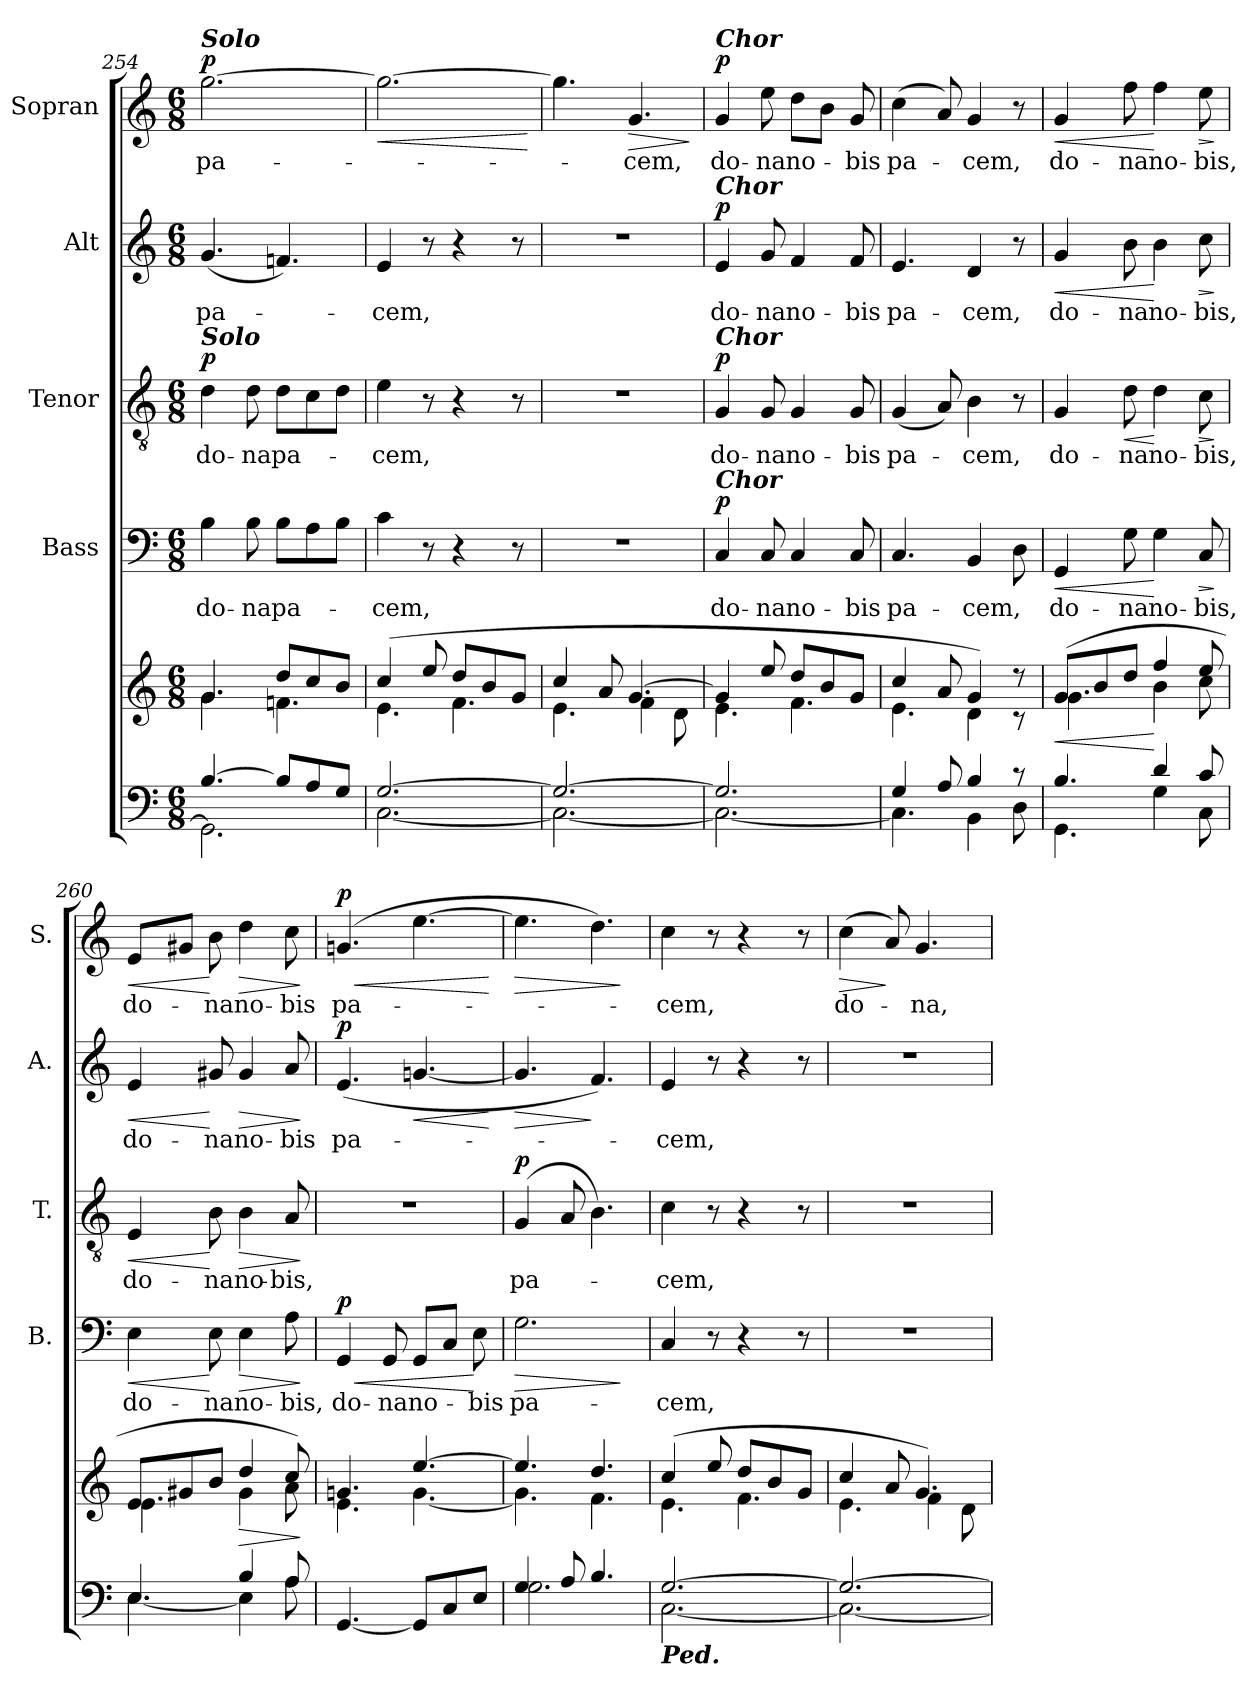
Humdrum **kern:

**kern	**kern	**dynam	**kern	**text	**dynam	**kern	**text	**dynam	**kern	**text	**dynam	**kern	**text	**dynam
*part5	*part5	*part5	*part4	*part4	*part4	*part3	*part3	*part3	*part2	*part2	*part2	*part1	*part1	*part1
*staff6	*staff5	*staff5/6	*staff4	*staff4	*staff4	*staff3	*staff3	*staff3	*staff2	*staff2	*staff2	*staff1	*staff1	*staff1
*	*	*	*I"Bass	*	*	*I"Tenor	*	*	*I"Alt	*	*	*I"Sopran	*	*
*	*	*	*I'B.	*	*	*I'T.	*	*	*I'A.	*	*	*I'S.	*	*
*clefF4	*clefG2	*	*clefF4	*	*	*clefGv2	*	*	*clefG2	*	*	*clefG2	*	*
*k[]	*k[]	*	*k[]	*	*	*k[]	*	*	*k[]	*	*	*k[]	*	*
*C:	*C:	*	*C:	*	*	*C:	*	*	*C:	*	*	*C:	*	*
*M6/8	*M6/8	*	*M6/8	*	*	*M6/8	*	*	*M6/8	*	*	*M6/8	*	*
=254	=254	=254	=254	=254	=254	=254	=254	=254	=254	=254	=254	=254	=254	=254
*^	*^	*	*	*	*	*	*	*	*	*	*	*	*	*
!	!	!	!	!	!	!	!	!	!	!	!	!	!	!LO:TX:a:Bi:t=Solo	!	!
!	!	!	!	!	!	!	!	!LO:TX:a:Bi:t=Solo	!	!	!	!	!	!	!	!
!	!	!	!	!	!	!LO:LY:b	!	!	!LO:LY:b	!LO:DY:a	!	!LO:LY:b	!	!	!LO:LY:b	!LO:DY:a
[>4.B/	2.GG\]	4.g/	4.g\	.	4B\	do-	.	4d\	do-	p	(<4.g/	pa-	.	[2.gg\	pa-	p
!	!	!	!	!	!	!LO:LY:b	!	!	!LO:LY:b	!	!	!	!	!	!	!
.	.	.	.	.	8B\	-na	.	8d\	-na	.	.	.	.	.	.	.
!	!	!	!	!	!	!LO:LY:b	!	!	!LO:LY:b	!	!	!	!	!	!	!
8B/L]	.	8dd/L	4.fn\	.	8B\L	pa-	.	8d\L	pa-	.	4.fn/)	.	.	.	.	.
8A/	.	8cc/	.	.	8A\	.	.	8c\	.	.	.	.	.	.	.	.
8G/J	.	8b/J	.	.	8B\J	.	.	8d\J	.	.	.	.	.	.	.	.
=255	=255	=255	=255	=255	=255	=255	=255	=255	=255	=255	=255	=255	=255	=255	=255	=255
!	!	!	!	!	!	!LO:LY:b	!	!	!LO:LY:b	!	!	!LO:LY:b	!	!	!	!LO:HP:b
[>2.G/	[<2.C\	(4cc/	4.e\	.	4c\	-cem,	.	4e\	-cem,	.	4e/	-cem,	.	2.gg\_	.	<
.	.	8ee/	.	.	8r	.	.	8r	.	.	8r	.	.	.	.	.
.	.	8dd/L	4.f\	.	4r	.	.	4r	.	.	4r	.	.	.	.	.
.	.	8b/	.	.	.	.	.	.	.	.	.	.	.	.	.	.
.	.	8g/J	.	.	8r	.	.	8r	.	.	8r	.	.	.	.	.
*v	*v	*	*	*	*	*	*	*	*	*	*	*	*	*	*	*
*	*v	*v	*	*	*	*	*	*	*	*	*	*	*	*	*
.	.	.	.	.	.	.	.	.	.	.	.	.	.	[
=256	=256	=256	=256	=256	=256	=256	=256	=256	=256	=256	=256	=256	=256	=256
*^	*^	*	*	*	*	*	*	*	*	*	*	*	*	*
2.G/_	2.C\_	4cc/	4.e\	.	2.r	.	.	2.r	.	.	2.r	.	.	4.gg\]	.	.
.	.	8a/	.	.	.	.	.	.	.	.	.	.	.	.	.	.
!	!	!	!	!	!	!	!	!	!	!	!	!	!	!	!LO:LY:b	!LO:HP:b
.	.	[>4.g/	4f\	.	.	.	.	.	.	.	.	.	.	4.g/	-cem,	>
.	.	.	8d\	.	.	.	.	.	.	.	.	.	.	.	.	.
*v	*v	*	*	*	*	*	*	*	*	*	*	*	*	*	*	*
*	*v	*v	*	*	*	*	*	*	*	*	*	*	*	*	*
.	.	.	.	.	.	.	.	.	.	.	.	.	.	]
=257	=257	=257	=257	=257	=257	=257	=257	=257	=257	=257	=257	=257	=257	=257
*^	*^	*	*	*	*	*	*	*	*	*	*	*	*	*
!	!	!	!	!	!	!	!	!	!	!	!	!	!	!LO:TX:a:Bi:t=Chor	!	!
!	!	!	!	!	!	!	!	!	!	!	!LO:TX:a:Bi:t=Chor	!	!	!	!	!
!	!	!	!	!	!	!	!	!LO:TX:a:Bi:t=Chor	!	!	!	!	!	!	!	!
!	!	!	!	!	!LO:TX:a:Bi:t=Chor	!	!	!	!	!	!	!	!	!	!	!
!	!	!	!	!	!	!LO:LY:b	!LO:DY:a	!	!LO:LY:b	!LO:DY:a	!	!LO:LY:b	!LO:DY:a	!	!LO:LY:b	!LO:DY:a
2.G/]	2.C\_	4g/]	4.e\	.	4C/	do-	p	4G/	do-	p	4e/	do-	p	4g/	do-	p
!	!	!	!	!	!	!LO:LY:b	!	!	!LO:LY:b	!	!	!LO:LY:b	!	!	!LO:LY:b	!
.	.	8ee/	.	.	8C/	-na	.	8G/	-na	.	8g/	-na	.	8ee\	-na	.
!	!	!	!	!	!	!LO:LY:b	!	!	!LO:LY:b	!	!	!LO:LY:b	!	!	!LO:LY:b	!
.	.	8dd/L	4.f\	.	4C/	no-	.	4G/	no-	.	4f/	no-	.	8dd\L	no-	.
.	.	8b/	.	.	.	.	.	.	.	.	.	.	.	8b\J	.	.
!	!	!	!	!	!	!LO:LY:b	!	!	!LO:LY:b	!	!	!LO:LY:b	!	!	!LO:LY:b	!
.	.	8g/J	.	.	8C/	-bis	.	8G/	-bis	.	8f/	-bis	.	8g/	-bis	.
=258	=258	=258	=258	=258	=258	=258	=258	=258	=258	=258	=258	=258	=258	=258	=258	=258
!	!	!	!	!	!	!LO:LY:b	!	!	!LO:LY:b	!	!	!LO:LY:b	!	!	!LO:LY:b	!
4G/	4.C\]	4cc/	4.e\	.	4.C/	pa-	.	(<4G/	pa-	.	4.e/	pa-	.	(>4cc\	pa-	.
8A/	.	8a/	.	.	.	.	.	8A/)	.	.	.	.	.	8a/)	.	.
!	!	!	!	!	!	!LO:LY:b	!	!	!LO:LY:b	!	!	!LO:LY:b	!	!	!LO:LY:b	!
4B/	4BB\	4g/)	4d\	.	4BB/	-cem,	.	4B\	-cem,	.	4d/	-cem,	.	4g/	-cem,	.
8rc	8D\	8r	8r	.	8D\	.	.	8r	.	.	8r	.	.	8r	.	.
!!LO:PB:g=z
=259	=259	=259	=259	=259	=259	=259	=259	=259	=259	=259	=259	=259	=259	=259	=259	=259
!	!	!	!	!LO:HP:b	!	!LO:LY:b	!LO:HP:b	!	!LO:LY:b	!	!	!LO:LY:b	!LO:HP:b	!	!LO:LY:b	!LO:HP:b
4.B/	4.GG\	(>8g/L	4.g\	<	4GG/	do-	<	4G/	do-	.	4g/	do-	<	4g/	do-	<
.	.	8b/	.	.	.	.	.	.	.	.	.	.	.	.	.	.
!	!	!	!	!	!	!LO:LY:b	!	!	!LO:LY:b	!LO:HP:b	!	!LO:LY:b	!	!	!LO:LY:b	!
.	.	8dd/J	.	.	8G\	-na	.	8d\	-na	<	8b\	-na	.	8ff\	-na	.
!	!	!	!	!	!	!LO:LY:b	!	!	!LO:LY:b	!	!	!LO:LY:b	!	!	!LO:LY:b	!
4d/	4G\	4ff/	4b\	[	4G\	no-	[	4d\	no-	[	4b\	no-	[	4ff\	no-	[
!	!	!	!	!	!	!LO:LY:b	!LO:HP:b	!	!LO:LY:b	!LO:HP:b	!	!LO:LY:b	!LO:HP:b	!	!LO:LY:b	!LO:HP:b
8c/	8C\	8ee/	8cc\	.	8C/	-bis,	>	8c\	-bis,	>	8cc\	-bis,	>	8ee\	-bis,	>
*v	*v	*	*	*	*	*	*	*	*	*	*	*	*	*	*	*
*	*v	*v	*	*	*	*	*	*	*	*	*	*	*	*	*
.	.	.	.	.	]	.	.	]	.	.	]	.	.	]
=260	=260	=260	=260	=260	=260	=260	=260	=260	=260	=260	=260	=260	=260	=260
*^	*^	*	*	*	*	*	*	*	*	*	*	*	*	*
!	!	!	!	!	!	!LO:LY:b	!LO:HP:b	!	!LO:LY:b	!LO:HP:b	!	!LO:LY:b	!LO:HP:b	!	!LO:LY:b	!LO:HP:b
4.E/	[<4.E\	8e/L	4.e\	.	4E\	do-	<	4E/	do-	<	4e/	do-	<	8e/L	do-	<
.	.	8g#X/	.	.	.	.	.	.	.	.	.	.	.	8g#X/J	.	.
!	!	!	!	!	!	!LO:LY:b	!	!	!LO:LY:b	!	!	!LO:LY:b	!	!	!LO:LY:b	!
.	.	8b/J	.	.	8E\	-na	[	8B\	-na	[	8g#X/	-na	[	8b\	-na	[
!	!	!	!	!LO:HP:b	!	!LO:LY:b	!LO:HP:b	!	!LO:LY:b	!LO:HP:b	!	!LO:LY:b	!LO:HP:b	!	!LO:LY:b	!LO:HP:b
4B/	4E\]	4dd/	4g#\	>	4E\	no-	>	4B\	no-	>	4g#/	no-	>	4dd\	no-	>
!	!	!	!	!	!	!LO:LY:b	!	!	!LO:LY:b	!	!	!LO:LY:b	!	!	!LO:LY:b	!
8A/	8A\	8cc/)	8a\	.	8A\	-bis,	.	8A/	-bis,	.	8a/	-bis	.	8cc\	-bis	.
*v	*v	*	*	*	*	*	*	*	*	*	*	*	*	*	*	*
*	*v	*v	*	*	*	*	*	*	*	*	*	*	*	*	*
.	.	]	.	.	]	.	.	]	.	.	]	.	.	]
=261	=261	=261	=261	=261	=261	=261	=261	=261	=261	=261	=261	=261	=261	=261
*	*^	*	*	*	*	*	*	*	*	*	*	*	*	*
!	!	!	!	!	!LO:LY:b	!LO:HP:b	!	!	!	!	!LO:LY:b	!	!	!LO:LY:b	!LO:HP:b
!	!	!	!	!	!	!LO:DY:n=1:a	!	!	!	!	!	!LO:DY:a	!	!	!LO:DY:n=1:a
[4.GG/	4.gn/	4.e\	.	4GG/	do-	< p	2.r	.	.	(4.e/	pa-	p	(4.gn/	pa-	< p
!	!	!	!	!	!LO:LY:b	!	!	!	!	!	!	!	!	!	!
.	.	.	.	8GG/	-na	.	.	.	.	.	.	.	.	.	.
!	!	!	!	!	!LO:LY:b	!	!	!	!	!	!	!LO:HP:b	!	!	!
8GG/L]	[>4.ee/	[<4.g\	.	8GG/L	no-	.	.	.	.	[4.gn/	.	<	[4.ee\	.	.
8C/	.	.	.	8C/J	.	.	.	.	.	.	.	.	.	.	.
!	!	!	!	!	!LO:LY:b	!	!	!	!	!	!	!	!	!	!
8E/J	.	.	.	8E\	-bis	[	.	.	.	.	.	.	.	.	.
*	*v	*v	*	*	*	*	*	*	*	*	*	*	*	*	*
.	.	.	.	.	.	.	.	.	.	.	[	.	.	[
=262	=262	=262	=262	=262	=262	=262	=262	=262	=262	=262	=262	=262	=262	=262
*^	*^	*	*	*	*	*	*	*	*	*	*	*	*	*
!	!	!	!	!	!	!LO:LY:b	!LO:HP:b	!	!LO:LY:b	!LO:DY:a	!	!	!LO:HP:b	!	!	!LO:HP:b
4G/	2.G\	4.ee/]	4.g\]	.	2.G\	pa-	>	(4G/	pa-	p	4.g/]	.	>	4.ee\]	.	>
8A/	.	.	.	.	.	.	.	8A/	.	.	.	.	.	.	.	.
4.B/	.	4.dd/	4.f\	.	.	.	.	4.B\)	.	.	4.f/)	.	]	4.dd\)	.	.
*v	*v	*	*	*	*	*	*	*	*	*	*	*	*	*	*	*
*	*v	*v	*	*	*	*	*	*	*	*	*	*	*	*	*
.	.	.	.	.	]	.	.	.	.	.	.	.	.	]
=263	=263	=263	=263	=263	=263	=263	=263	=263	=263	=263	=263	=263	=263	=263
*^	*^	*	*	*	*	*	*	*	*	*	*	*	*	*
!LO:TX:b:Bi:t=Ped.	!	!	!	!	!	!	!	!	!	!	!	!	!	!	!	!
!	!	!	!	!	!	!LO:LY:b	!	!	!LO:LY:b	!	!	!LO:LY:b	!	!	!LO:LY:b	!
[>2.G/	[<2.C\	(4cc/	4.e\	.	4C/	-cem,	.	4c\	-cem,	.	4e/	-cem,	.	4cc\	-cem,	.
.	.	8ee/	.	.	8r	.	.	8r	.	.	8r	.	.	8r	.	.
.	.	8dd/L	4.f\	.	4r	.	.	4r	.	.	4r	.	.	4r	.	.
.	.	8b/	.	.	.	.	.	.	.	.	.	.	.	.	.	.
.	.	8g/J	.	.	8r	.	.	8r	.	.	8r	.	.	8r	.	.
=264	=264	=264	=264	=264	=264	=264	=264	=264	=264	=264	=264	=264	=264	=264	=264	=264
!	!	!	!	!	!	!	!	!	!	!	!	!	!	!	!LO:LY:b	!LO:HP:b
2.G/_	2.C\_	4cc/	4.e\	.	2.r	.	.	2.r	.	.	2.r	.	.	(>4cc\	do-	>
.	.	8a/	.	.	.	.	.	.	.	.	.	.	.	8a/)	.	]
!	!	!	!	!	!	!	!	!	!	!	!	!	!	!	!LO:LY:b	!
.	.	4.g/)	4f\	.	.	.	.	.	.	.	.	.	.	4.g/	-na,	.
.	.	.	8d\	.	.	.	.	.	.	.	.	.	.	.	.	.
*v	*v	*	*	*	*	*	*	*	*	*	*	*	*	*	*	*
*	*v	*v	*	*	*	*	*	*	*	*	*	*	*	*	*
=	=	=	=	=	=	=	=	=	=	=	=	=	=	=
*-	*-	*-	*-	*-	*-	*-	*-	*-	*-	*-	*-	*-	*-	*-
